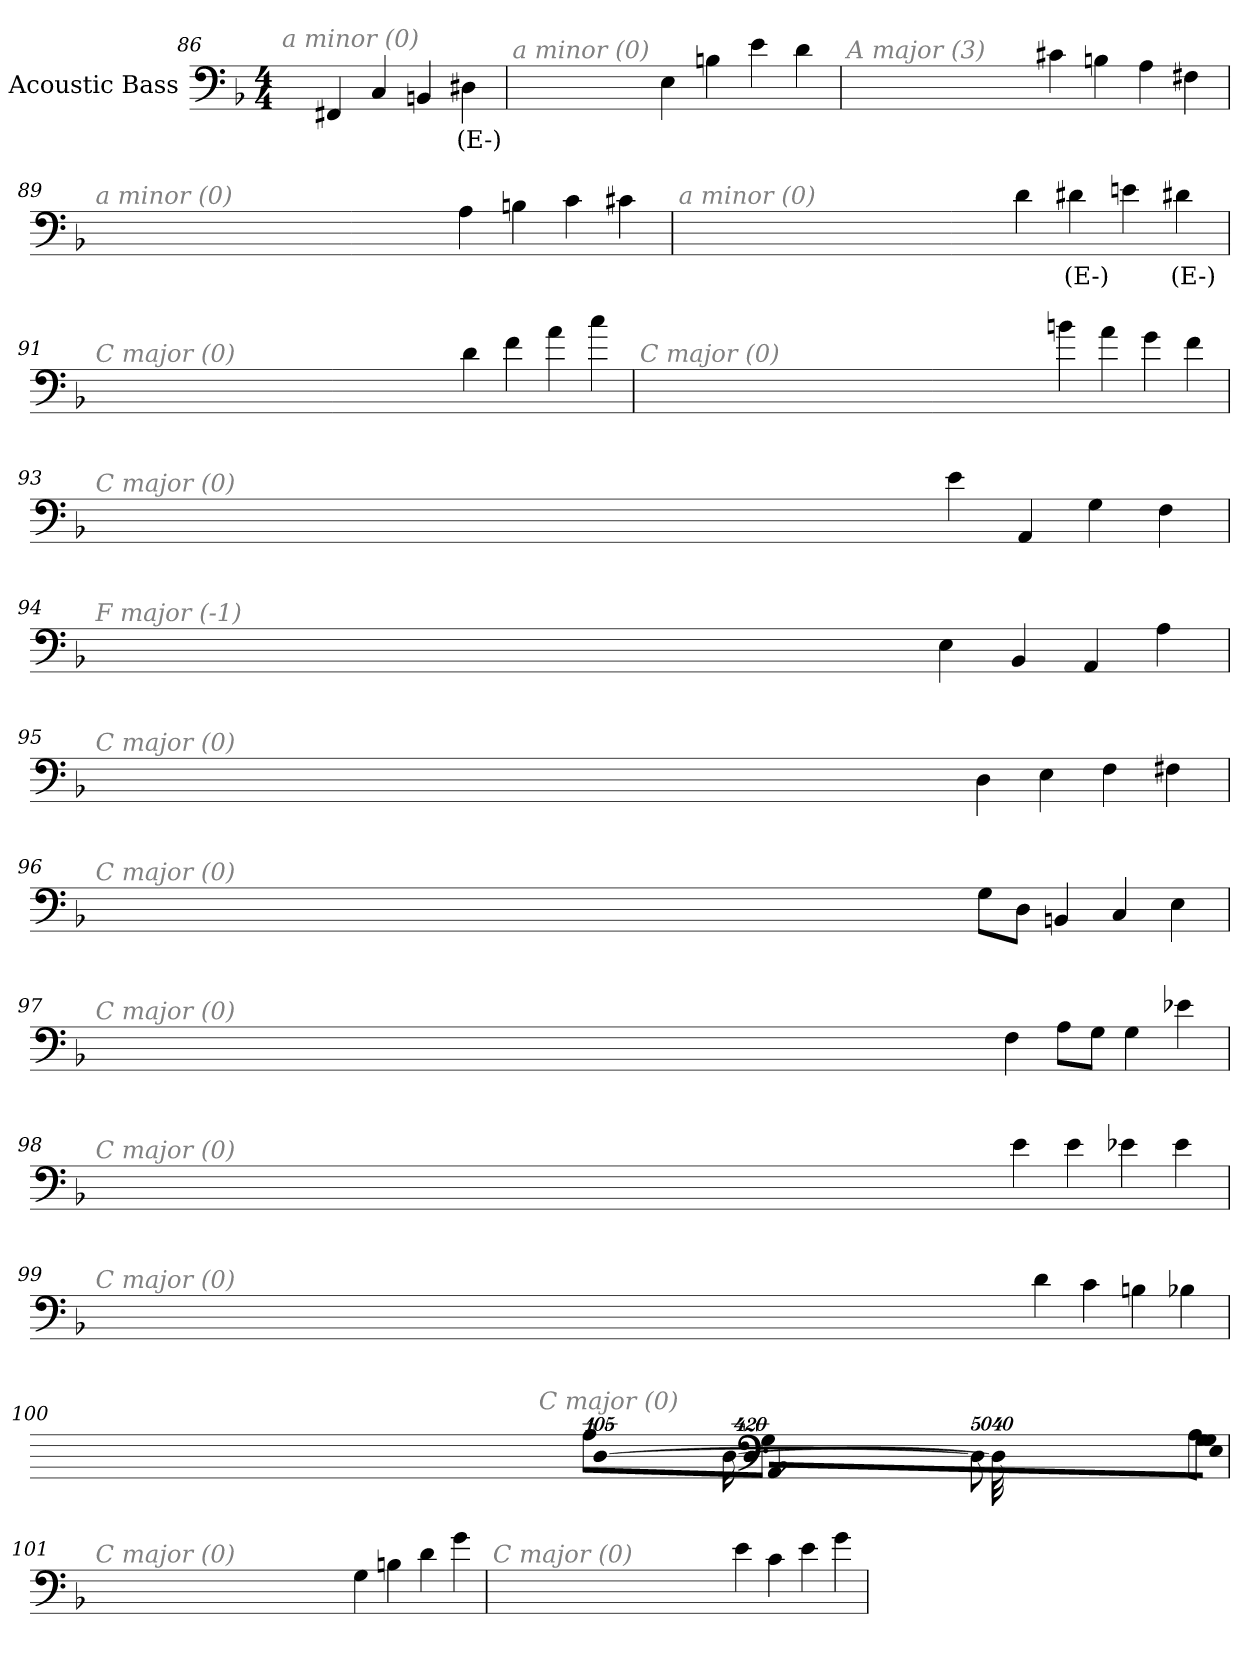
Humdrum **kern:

**kern	**text
*part1	*part1
*staff1	*staff1
*I"Acoustic Bass	*
*clefF4	*
*ITrd7c12	*
*k[b-]	*
*F:	*
*M4/4	*
=86	=86
!LO:TX:i:color=#808080:t=a minor (0)	!
4FFF#X	.
4CC	.
4BBBn	.
4DD#Xi	(E-)
=87	=87
!LO:TX:i:color=#808080:t=a minor (0)	!
4EE	.
4BBn	.
4E	.
4D	.
=88	=88
!LO:TX:i:color=#808080:t=A major (3)	!
4C#X	.
4BBn	.
4AA	.
4FF#X	.
=89	=89
!LO:TX:i:color=#808080:t=a minor (0)	!
4AA	.
4BBn	.
4C	.
4C#X	.
=90	=90
!LO:TX:i:color=#808080:t=a minor (0)	!
4D	.
4D#Xi	(E-)
4En	.
4D#Xi	(E-)
=91	=91
!LO:TX:i:color=#808080:t=C major (0)	!
4D	.
4F	.
4A	.
4c	.
=92	=92
!LO:TX:i:color=#808080:t=C major (0)	!
4Bn	.
4A	.
4G	.
4F	.
=93	=93
!LO:TX:i:color=#808080:t=C major (0)	!
4E	.
4AAA	.
4GG	.
4FF	.
=94	=94
!LO:TX:i:color=#808080:t=F major (-1)	!
4EE	.
4BBB-	.
4AAA	.
4AA	.
=95	=95
!LO:TX:i:color=#808080:t=C major (0)	!
4DD	.
4EE	.
4FF	.
4FF#X	.
=96	=96
!LO:TX:i:color=#808080:t=C major (0)	!
8GGL	.
8DDJ	.
4BBBn	.
4CC	.
4EE	.
=97	=97
!LO:TX:i:color=#808080:t=C major (0)	!
4FF	.
8AAL	.
8GGJ	.
4GG	.
4E-X	.
=98	=98
!LO:TX:i:color=#808080:t=C major (0)	!
4E	.
4E	.
4E-X	.
4E-	.
=99	=99
!LO:TX:i:color=#808080:t=C major (0)	!
4D	.
4C	.
4BBn	.
4BB-X	.
=100	=100
!LO:TX:i:color=#808080:t=C major (0)	!
8AAL	.
8GGJ	.
!LO:N:vis=8	!
40320%3347GGL	.
!LO:N:vis=8	!
40320%3347EE	.
!LO:N:vis=8	!
40320%3347AAAJ	.
!LO:N:vis=1024	!
[13440%13DD	.
8DD_	.
16DD_	.
32DD_	.
!LO:N:vis=1024%31	!
13440%407DD]	.
8AAL	.
8GGJ	.
=101	=101
!LO:TX:i:color=#808080:t=C major (0)	!
4GG	.
4BBn	.
4D	.
4G	.
=102	=102
!LO:TX:i:color=#808080:t=C major (0)	!
4E	.
4C	.
4E	.
4G	.
=	=
*-	*-
